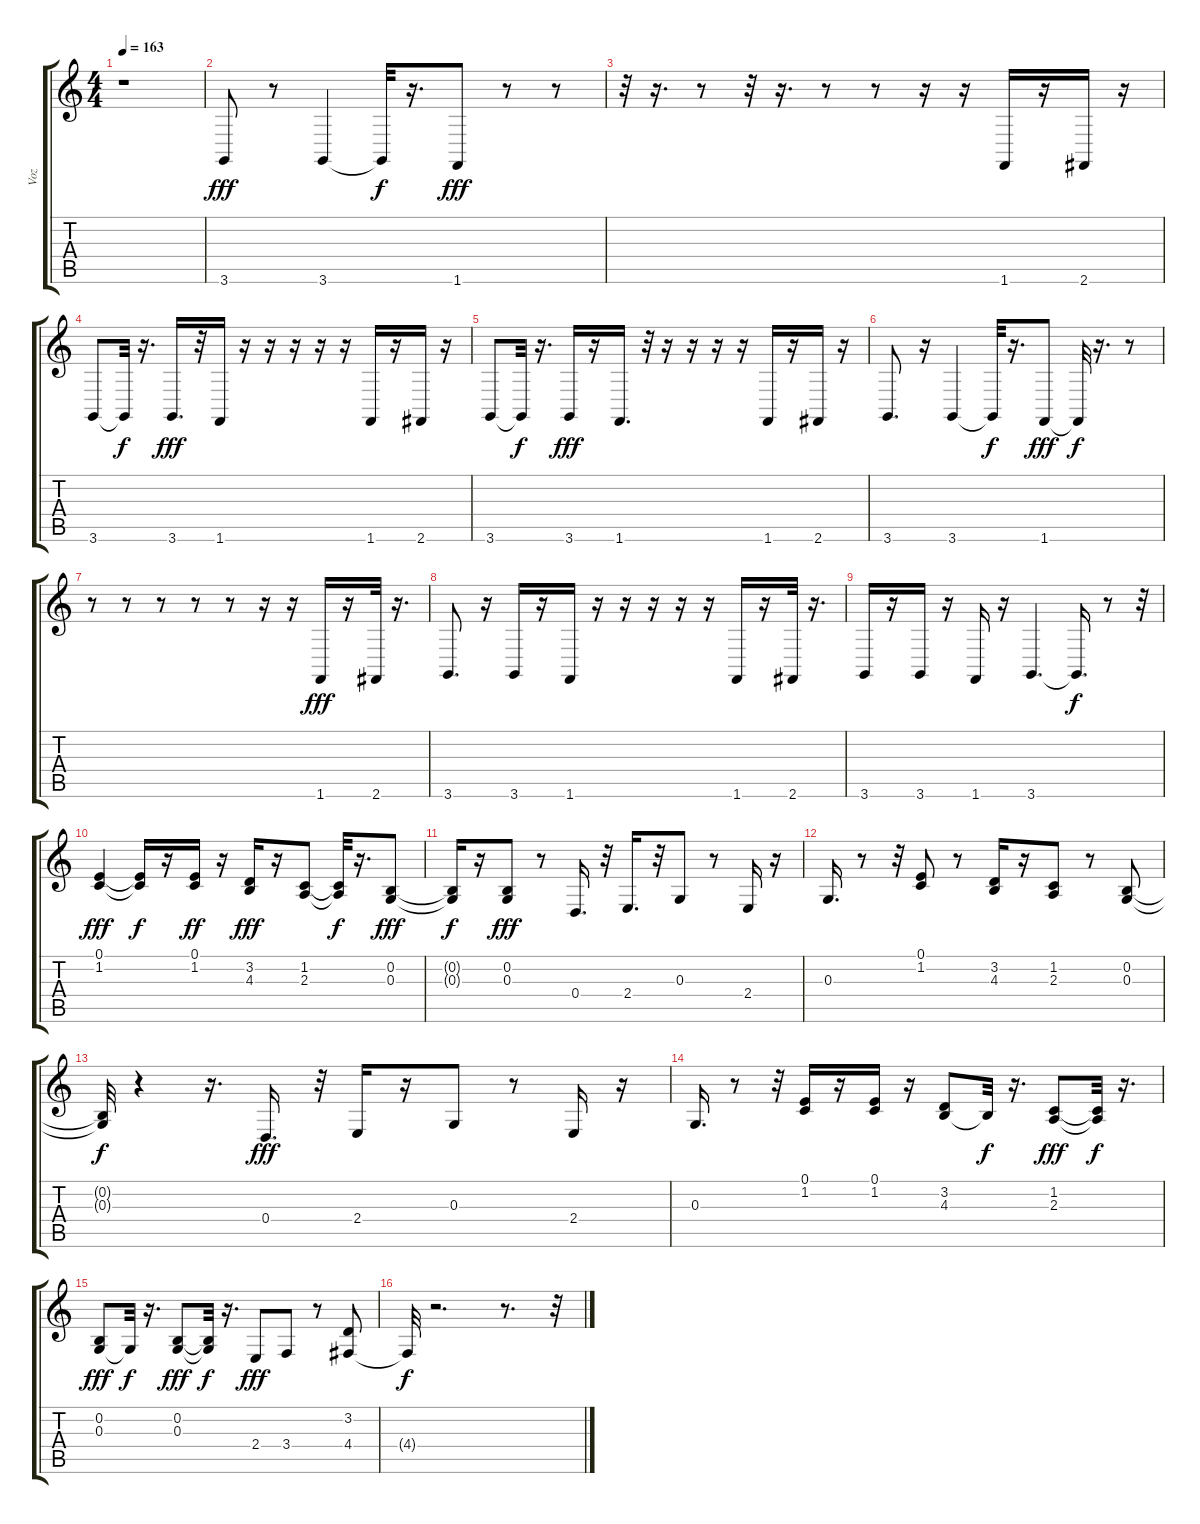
\track ("Voz" "Voz") {instrument flute}
\staff {score tabs}
\tuning (E4 B3 G3 D3 A2 E2) {hide}
\ts (4 4)
\tempo 163
\clef g2
\ks c
r.1{dy fff} |
3.6.8 r.8 3.6.4 3.6{t}.32{dy f} r.16{d} 1.6.8{dy fff} r.8 r.8 |
r.32 r.16{d} r.8 r.32 r.16{d} r.8 r.8 r.16 r.16 1.6.16 r.16 2.6.16 r.16 |
3.6.8 3.6{t}.32{dy f} r.16{d} 3.6.16{d dy fff} r.32 1.6.16 r.16 r.16 r.16 r.16 r.16 1.6.16 r.16 2.6.16 r.16 |
3.6.8 3.6{t}.32{dy f} r.16{d} 3.6.16{dy fff} r.16 1.6.16{d} r.32 r.16 r.16 r.16 r.16 1.6.16 r.16 2.6.16 r.16 |
3.6.8{d} r.16 3.6.4 3.6{t}.32{dy f} r.16{d} 1.6.8{dy fff} 1.6{t}.32{dy f} r.16{d} r.8 |
r.8 r.8 r.8 r.8 r.8 r.16 r.16 1.6.16{dy fff} r.16 2.6.32 r.16{d} |
3.6.8{d} r.16 3.6.16 r.16 1.6.16 r.16 r.16 r.16 r.16 r.16 1.6.16 r.16 2.6.32 r.16{d} |
3.6.16 r.16 3.6.16 r.16 1.6.16 r.16 3.6.4{d} 3.6{t}.16{d dy f} r.8 r.32 |
(0.1 1.2).4{dy fff} (0.1{t} 1.2{t}).16{dy f} r.16 (0.1 1.2).16{dy ff} r.16 (3.2 4.3).16{dy fff} r.16 (1.2 2.3).8 (1.2{t} 2.3{t}).32{dy f} r.16{d} (0.2 0.3).8{dy fff} |
(0.2{t} 0.3{t}).16{dy f} r.16 (0.2 0.3).8{dy fff} r.8 0.4.16{d} r.32 2.4.16{d} r.32 0.3.8 r.8 2.4.16 r.16 |
0.3.16{d} r.8 r.32 (0.1 1.2).8 r.8 (3.2 4.3).16 r.16 (1.2 2.3).8 r.8 (0.2 0.3).8 |
(0.2{t} 0.3{t}).32{dy f} r.4 r.16{d} 0.4.16{d dy fff} r.32 2.4.16 r.16 0.3.8 r.8 2.4.16 r.16 |
0.3.16{d} r.8 r.32 (0.1 1.2).16 r.16 (0.1 1.2).16 r.16 (3.2 4.3).8 4.3{t}.32{dy f} r.16{d} (1.2 2.3).8{dy fff} (1.2{t} 2.3{t}).32{dy f} r.16{d} |
(0.2 0.3).8{dy fff} 0.3{t}.32{dy f} r.16{d} (0.2 0.3).8{dy fff} (0.2{t} 0.3{t}).32{dy f} r.16{d} 2.4.8{dy fff} 3.4.8 r.8 (3.2 4.4).8 |
4.4{t}.32{dy f} r.2{d} r.8{d} r.32
